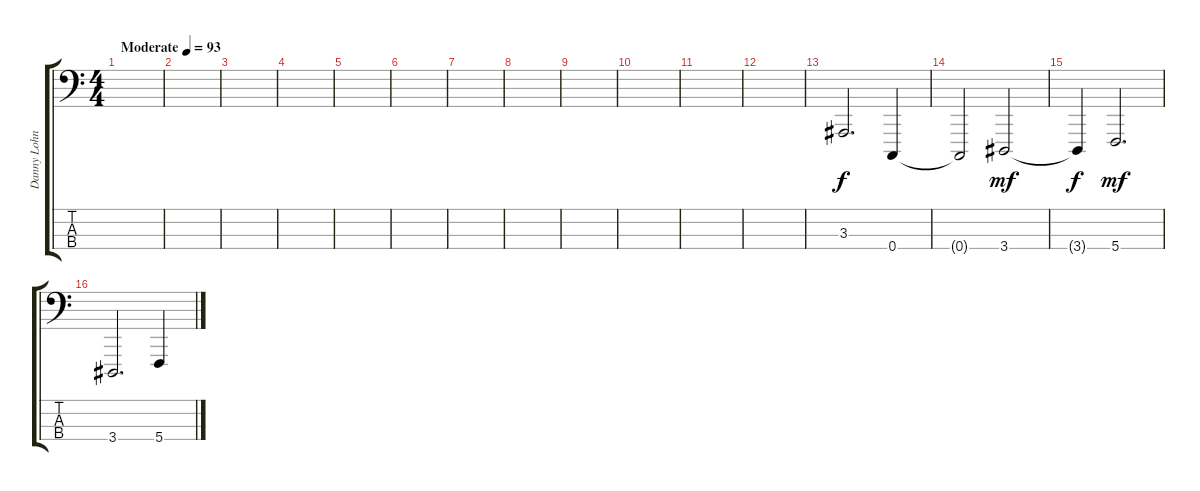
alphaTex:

\track ("Danny Lohner" "Danny Lohn") {instrument tremolostrings}
\staff {score tabs}
\tuning (F2 C2 G1 C1) {hide}
\ts (4 4)
\tempo (93 "Moderate")
\clef f4
\ks c
|
|
|
|
|
|
|
|
|
|
|
|
3.3.2{d} 0.4.4 |
0.4{t}.2{dy f} 3.4.2{dy mf} |
3.4{t}.4{dy f} 5.4.2{d dy mf} |
3.4.2{d} 5.4.4
